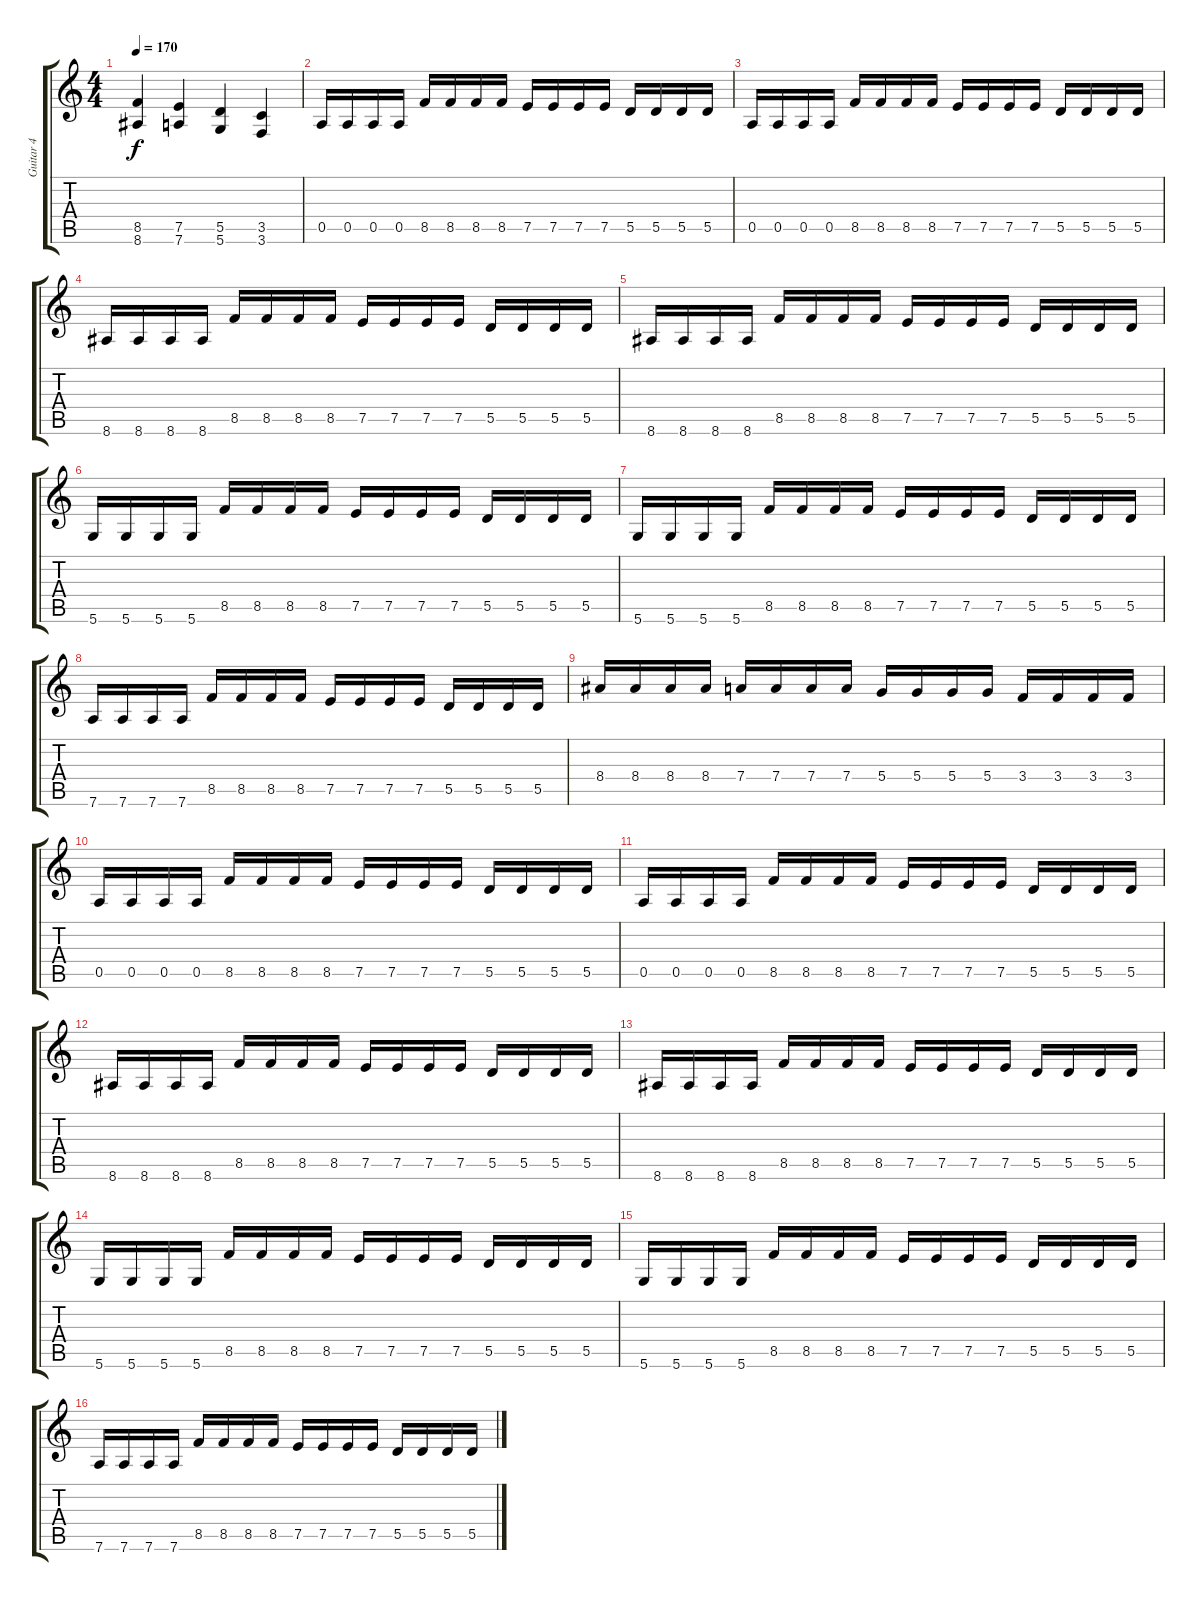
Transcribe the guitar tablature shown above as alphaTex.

\track ("Guitar 4" "Guitar 4") {instrument overdrivenguitar}
\staff {score tabs}
\tuning (E4 B3 G3 D3 A2 D2) {hide}
\ts (4 4)
\tempo 170
\clef g2
\ks c
(8.5 8.6).4{dy f} (7.5 7.6).4 (5.5 5.6).4 (3.5 3.6).4 |
0.5.16 0.5.16 0.5.16 0.5.16 8.5.16 8.5.16 8.5.16 8.5.16 7.5.16 7.5.16 7.5.16 7.5.16 5.5.16 5.5.16 5.5.16 5.5.16 |
0.5.16 0.5.16 0.5.16 0.5.16 8.5.16 8.5.16 8.5.16 8.5.16 7.5.16 7.5.16 7.5.16 7.5.16 5.5.16 5.5.16 5.5.16 5.5.16 |
8.6.16 8.6.16 8.6.16 8.6.16 8.5.16 8.5.16 8.5.16 8.5.16 7.5.16 7.5.16 7.5.16 7.5.16 5.5.16 5.5.16 5.5.16 5.5.16 |
8.6.16 8.6.16 8.6.16 8.6.16 8.5.16 8.5.16 8.5.16 8.5.16 7.5.16 7.5.16 7.5.16 7.5.16 5.5.16 5.5.16 5.5.16 5.5.16 |
5.6.16 5.6.16 5.6.16 5.6.16 8.5.16 8.5.16 8.5.16 8.5.16 7.5.16 7.5.16 7.5.16 7.5.16 5.5.16 5.5.16 5.5.16 5.5.16 |
5.6.16 5.6.16 5.6.16 5.6.16 8.5.16 8.5.16 8.5.16 8.5.16 7.5.16 7.5.16 7.5.16 7.5.16 5.5.16 5.5.16 5.5.16 5.5.16 |
7.6.16 7.6.16 7.6.16 7.6.16 8.5.16 8.5.16 8.5.16 8.5.16 7.5.16 7.5.16 7.5.16 7.5.16 5.5.16 5.5.16 5.5.16 5.5.16 |
8.4.16 8.4.16 8.4.16 8.4.16 7.4.16 7.4.16 7.4.16 7.4.16 5.4.16 5.4.16 5.4.16 5.4.16 3.4.16 3.4.16 3.4.16 3.4.16 |
0.5.16 0.5.16 0.5.16 0.5.16 8.5.16 8.5.16 8.5.16 8.5.16 7.5.16 7.5.16 7.5.16 7.5.16 5.5.16 5.5.16 5.5.16 5.5.16 |
0.5.16 0.5.16 0.5.16 0.5.16 8.5.16 8.5.16 8.5.16 8.5.16 7.5.16 7.5.16 7.5.16 7.5.16 5.5.16 5.5.16 5.5.16 5.5.16 |
8.6.16 8.6.16 8.6.16 8.6.16 8.5.16 8.5.16 8.5.16 8.5.16 7.5.16 7.5.16 7.5.16 7.5.16 5.5.16 5.5.16 5.5.16 5.5.16 |
8.6.16 8.6.16 8.6.16 8.6.16 8.5.16 8.5.16 8.5.16 8.5.16 7.5.16 7.5.16 7.5.16 7.5.16 5.5.16 5.5.16 5.5.16 5.5.16 |
5.6.16 5.6.16 5.6.16 5.6.16 8.5.16 8.5.16 8.5.16 8.5.16 7.5.16 7.5.16 7.5.16 7.5.16 5.5.16 5.5.16 5.5.16 5.5.16 |
5.6.16 5.6.16 5.6.16 5.6.16 8.5.16 8.5.16 8.5.16 8.5.16 7.5.16 7.5.16 7.5.16 7.5.16 5.5.16 5.5.16 5.5.16 5.5.16 |
7.6.16 7.6.16 7.6.16 7.6.16 8.5.16 8.5.16 8.5.16 8.5.16 7.5.16 7.5.16 7.5.16 7.5.16 5.5.16 5.5.16 5.5.16 5.5.16
